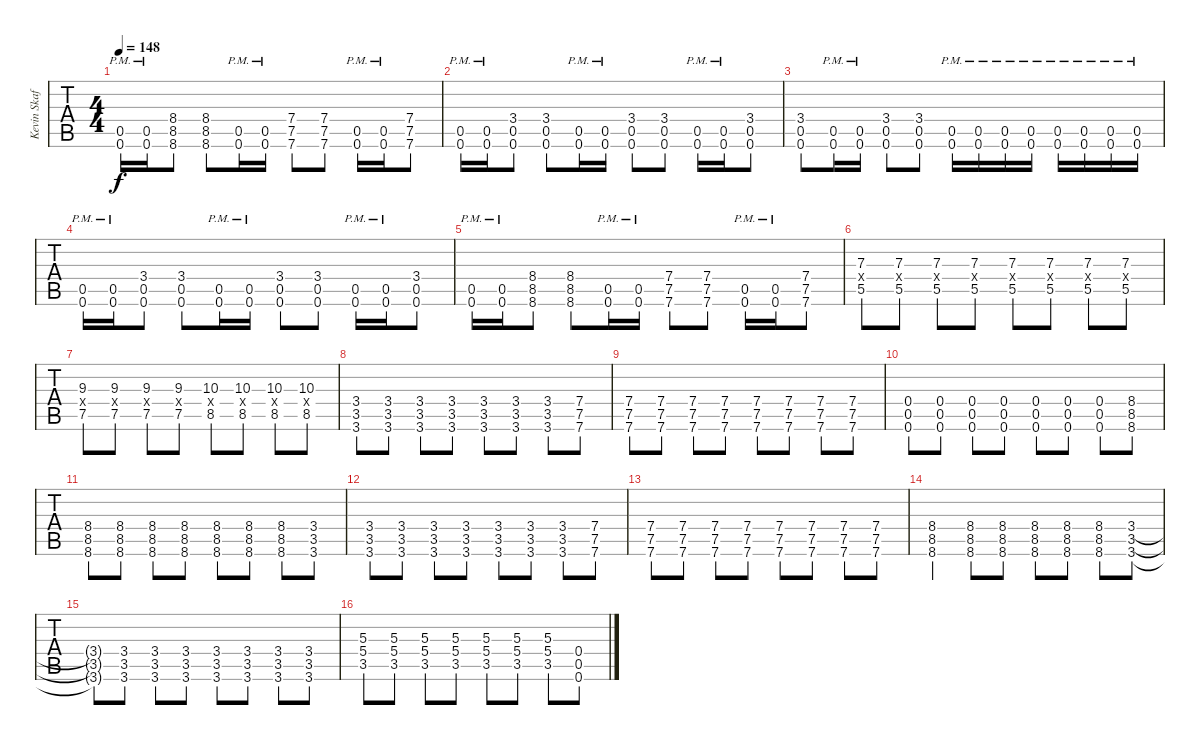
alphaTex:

\track ("Kevin Skaff" "Kevin Skaf") {instrument distortionguitar}
\staff {tabs}
\tuning (Db4 Ab3 E3 B2 Gb2 B1) {hide}
\ts (4 4)
\tempo 148
\clef g2
\ks c
(0.5{pm} 0.6{pm}).16{dy f} (0.5{pm} 0.6{pm}).16 (8.4 8.5 8.6).8 (8.4 8.5 8.6).8 (0.5{pm} 0.6{pm}).16 (0.5{pm} 0.6{pm}).16 (7.4 7.5 7.6).8 (7.4 7.5 7.6).8 (0.5{pm} 0.6{pm}).16 (0.5{pm} 0.6{pm}).16 (7.4 7.5 7.6).8 |
(0.5{pm} 0.6{pm}).16 (0.5{pm} 0.6{pm}).16 (3.4 0.5 0.6).8 (3.4 0.5 0.6).8 (0.5{pm} 0.6{pm}).16 (0.5{pm} 0.6{pm}).16 (3.4 0.5 0.6).8 (3.4 0.5 0.6).8 (0.5{pm} 0.6{pm}).16 (0.5{pm} 0.6{pm}).16 (3.4 0.5 0.6).8 |
(3.4 0.5 0.6).8 (0.5{pm} 0.6{pm}).16 (0.5{pm} 0.6{pm}).16 (3.4 0.5 0.6).8 (3.4 0.5 0.6).8 (0.5{pm} 0.6{pm}).16 (0.5{pm} 0.6{pm}).16 (0.5{pm} 0.6{pm}).16 (0.5{pm} 0.6{pm}).16 (0.5{pm} 0.6{pm}).16 (0.5{pm} 0.6{pm}).16 (0.5{pm} 0.6{pm}).16 (0.5{pm} 0.6{pm}).16 |
(0.5{pm} 0.6{pm}).16 (0.5{pm} 0.6{pm}).16 (3.4 0.5 0.6).8 (3.4 0.5 0.6).8 (0.5{pm} 0.6{pm}).16 (0.5{pm} 0.6{pm}).16 (3.4 0.5 0.6).8 (3.4 0.5 0.6).8 (0.5{pm} 0.6{pm}).16 (0.5{pm} 0.6{pm}).16 (3.4 0.5 0.6).8 |
(0.5{pm} 0.6{pm}).16 (0.5{pm} 0.6{pm}).16 (8.4 8.5 8.6).8 (8.4 8.5 8.6).8 (0.5{pm} 0.6{pm}).16 (0.5{pm} 0.6{pm}).16 (7.4 7.5 7.6).8 (7.4 7.5 7.6).8 (0.5{pm} 0.6{pm}).16 (0.5{pm} 0.6{pm}).16 (7.4 7.5 7.6).8 |
(7.3 0.4{x} 5.5).8 (7.3 0.4{x} 5.5).8 (7.3 0.4{x} 5.5).8 (7.3 0.4{x} 5.5).8 (7.3 0.4{x} 5.5).8 (7.3 0.4{x} 5.5).8 (7.3 0.4{x} 5.5).8 (7.3 0.4{x} 5.5).8 |
(9.3 0.4{x} 7.5).8 (9.3 0.4{x} 7.5).8 (9.3 0.4{x} 7.5).8 (9.3 0.4{x} 7.5).8 (10.3 0.4{x} 8.5).8 (10.3 0.4{x} 8.5).8 (10.3 0.4{x} 8.5).8 (10.3 0.4{x} 8.5).8 |
(3.4 3.5 3.6).8 (3.4 3.5 3.6).8 (3.4 3.5 3.6).8 (3.4 3.5 3.6).8 (3.4 3.5 3.6).8 (3.4 3.5 3.6).8 (3.4 3.5 3.6).8 (7.4 7.5 7.6).8 |
(7.4 7.5 7.6).8 (7.4 7.5 7.6).8 (7.4 7.5 7.6).8 (7.4 7.5 7.6).8 (7.4 7.5 7.6).8 (7.4 7.5 7.6).8 (7.4 7.5 7.6).8 (7.4 7.5 7.6).8 |
(0.4 0.5 0.6).8 (0.4 0.5 0.6).8 (0.4 0.5 0.6).8 (0.4 0.5 0.6).8 (0.4 0.5 0.6).8 (0.4 0.5 0.6).8 (0.4 0.5 0.6).8 (8.4 8.5 8.6).8 |
(8.4 8.5 8.6).8 (8.4 8.5 8.6).8 (8.4 8.5 8.6).8 (8.4 8.5 8.6).8 (8.4 8.5 8.6).8 (8.4 8.5 8.6).8 (8.4 8.5 8.6).8 (3.4 3.5 3.6).8 |
(3.4 3.5 3.6).8 (3.4 3.5 3.6).8 (3.4 3.5 3.6).8 (3.4 3.5 3.6).8 (3.4 3.5 3.6).8 (3.4 3.5 3.6).8 (3.4 3.5 3.6).8 (7.4 7.5 7.6).8 |
(7.4 7.5 7.6).8 (7.4 7.5 7.6).8 (7.4 7.5 7.6).8 (7.4 7.5 7.6).8 (7.4 7.5 7.6).8 (7.4 7.5 7.6).8 (7.4 7.5 7.6).8 (7.4 7.5 7.6).8 |
(8.4 8.5 8.6).4 (8.4 8.5 8.6).8 (8.4 8.5 8.6).8 (8.4 8.5 8.6).8 (8.4 8.5 8.6).8 (8.4 8.5 8.6).8 (3.4 3.5 3.6).8 |
(3.4{t} 3.5{t} 3.6{t}).8 (3.4 3.5 3.6).8 (3.4 3.5 3.6).8 (3.4 3.5 3.6).8 (3.4 3.5 3.6).8 (3.4 3.5 3.6).8 (3.4 3.5 3.6).8 (3.4 3.5 3.6).8 |
(5.3 5.4 3.5).8 (5.3 5.4 3.5).8 (5.3 5.4 3.5).8 (5.3 5.4 3.5).8 (5.3 5.4 3.5).8 (5.3 5.4 3.5).8 (5.3 5.4 3.5).8 (0.4 0.5 0.6).8
